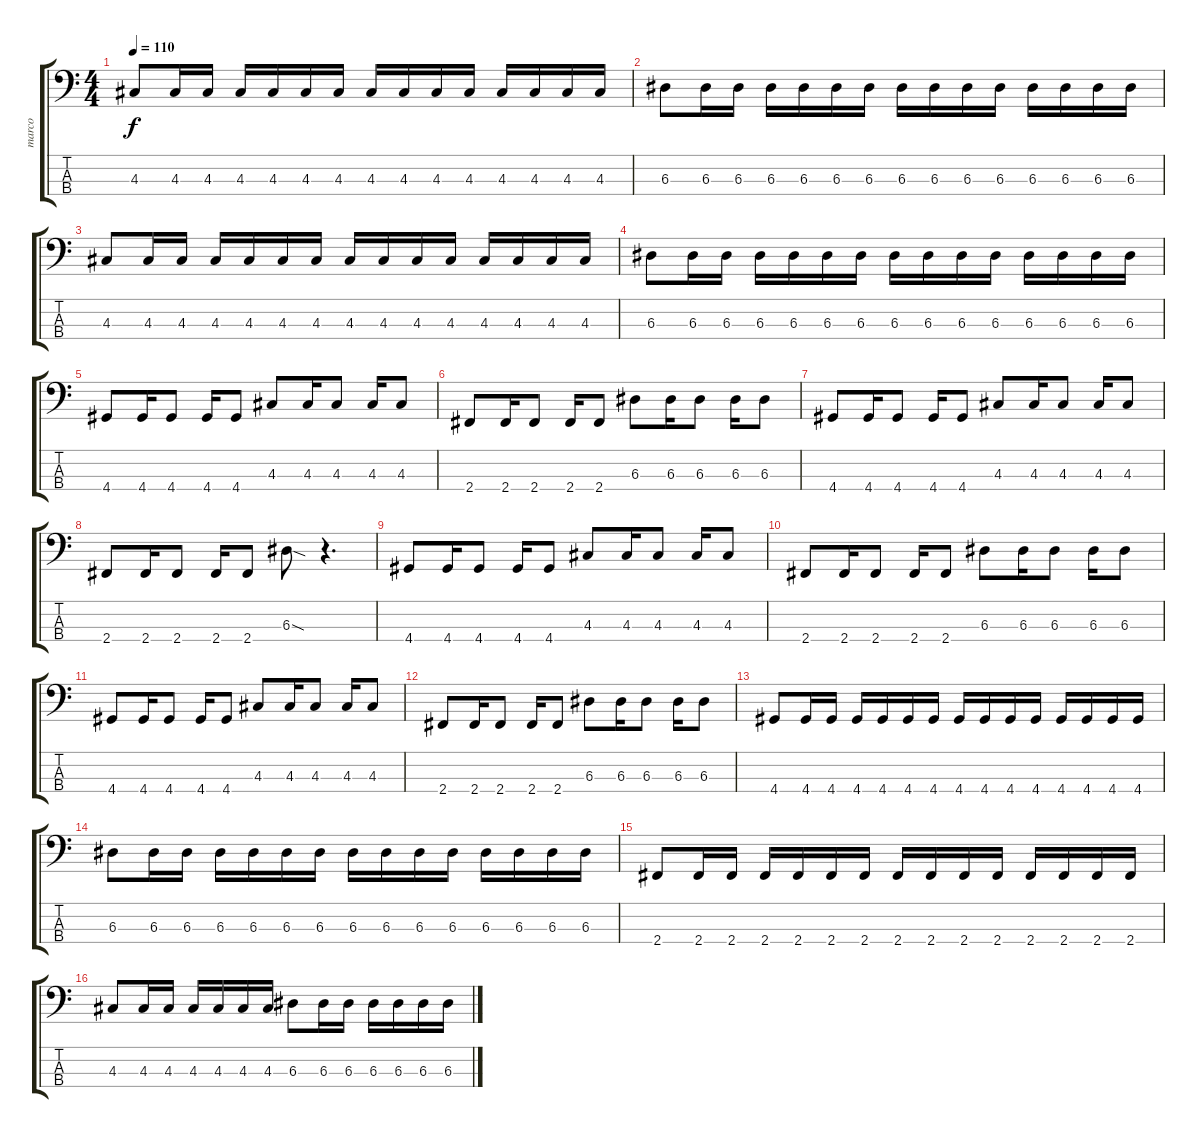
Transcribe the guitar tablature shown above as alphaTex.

\track ("marco" "marco") {instrument electricbassfinger}
\staff {score tabs}
\tuning (G2 D2 A1 E1) {hide}
\ts (4 4)
\tempo 110
\clef f4
\ks c
4.3.8{dy f} 4.3.16 4.3.16 4.3.16 4.3.16 4.3.16 4.3.16 4.3.16 4.3.16 4.3.16 4.3.16 4.3.16 4.3.16 4.3.16 4.3.16 |
6.3.8 6.3.16 6.3.16 6.3.16 6.3.16 6.3.16 6.3.16 6.3.16 6.3.16 6.3.16 6.3.16 6.3.16 6.3.16 6.3.16 6.3.16 |
4.3.8 4.3.16 4.3.16 4.3.16 4.3.16 4.3.16 4.3.16 4.3.16 4.3.16 4.3.16 4.3.16 4.3.16 4.3.16 4.3.16 4.3.16 |
6.3.8 6.3.16 6.3.16 6.3.16 6.3.16 6.3.16 6.3.16 6.3.16 6.3.16 6.3.16 6.3.16 6.3.16 6.3.16 6.3.16 6.3.16 |
4.4.8 4.4.16 4.4.8 4.4.16 4.4.8 4.3.8 4.3.16 4.3.8 4.3.16 4.3.8 |
2.4.8 2.4.16 2.4.8 2.4.16 2.4.8 6.3.8 6.3.16 6.3.8 6.3.16 6.3.8 |
4.4.8 4.4.16 4.4.8 4.4.16 4.4.8 4.3.8 4.3.16 4.3.8 4.3.16 4.3.8 |
2.4.8 2.4.16 2.4.8 2.4.16 2.4.8 6.3{sod}.8 r.4{d} |
4.4.8 4.4.16 4.4.8 4.4.16 4.4.8 4.3.8 4.3.16 4.3.8 4.3.16 4.3.8 |
2.4.8 2.4.16 2.4.8 2.4.16 2.4.8 6.3.8 6.3.16 6.3.8 6.3.16 6.3.8 |
4.4.8 4.4.16 4.4.8 4.4.16 4.4.8 4.3.8 4.3.16 4.3.8 4.3.16 4.3.8 |
2.4.8 2.4.16 2.4.8 2.4.16 2.4.8 6.3.8 6.3.16 6.3.8 6.3.16 6.3.8 |
4.4.8 4.4.16 4.4.16 4.4.16 4.4.16 4.4.16 4.4.16 4.4.16 4.4.16 4.4.16 4.4.16 4.4.16 4.4.16 4.4.16 4.4.16 |
6.3.8 6.3.16 6.3.16 6.3.16 6.3.16 6.3.16 6.3.16 6.3.16 6.3.16 6.3.16 6.3.16 6.3.16 6.3.16 6.3.16 6.3.16 |
2.4.8 2.4.16 2.4.16 2.4.16 2.4.16 2.4.16 2.4.16 2.4.16 2.4.16 2.4.16 2.4.16 2.4.16 2.4.16 2.4.16 2.4.16 |
4.3.8 4.3.16 4.3.16 4.3.16 4.3.16 4.3.16 4.3.16 6.3.8 6.3.16 6.3.16 6.3.16 6.3.16 6.3.16 6.3.16
